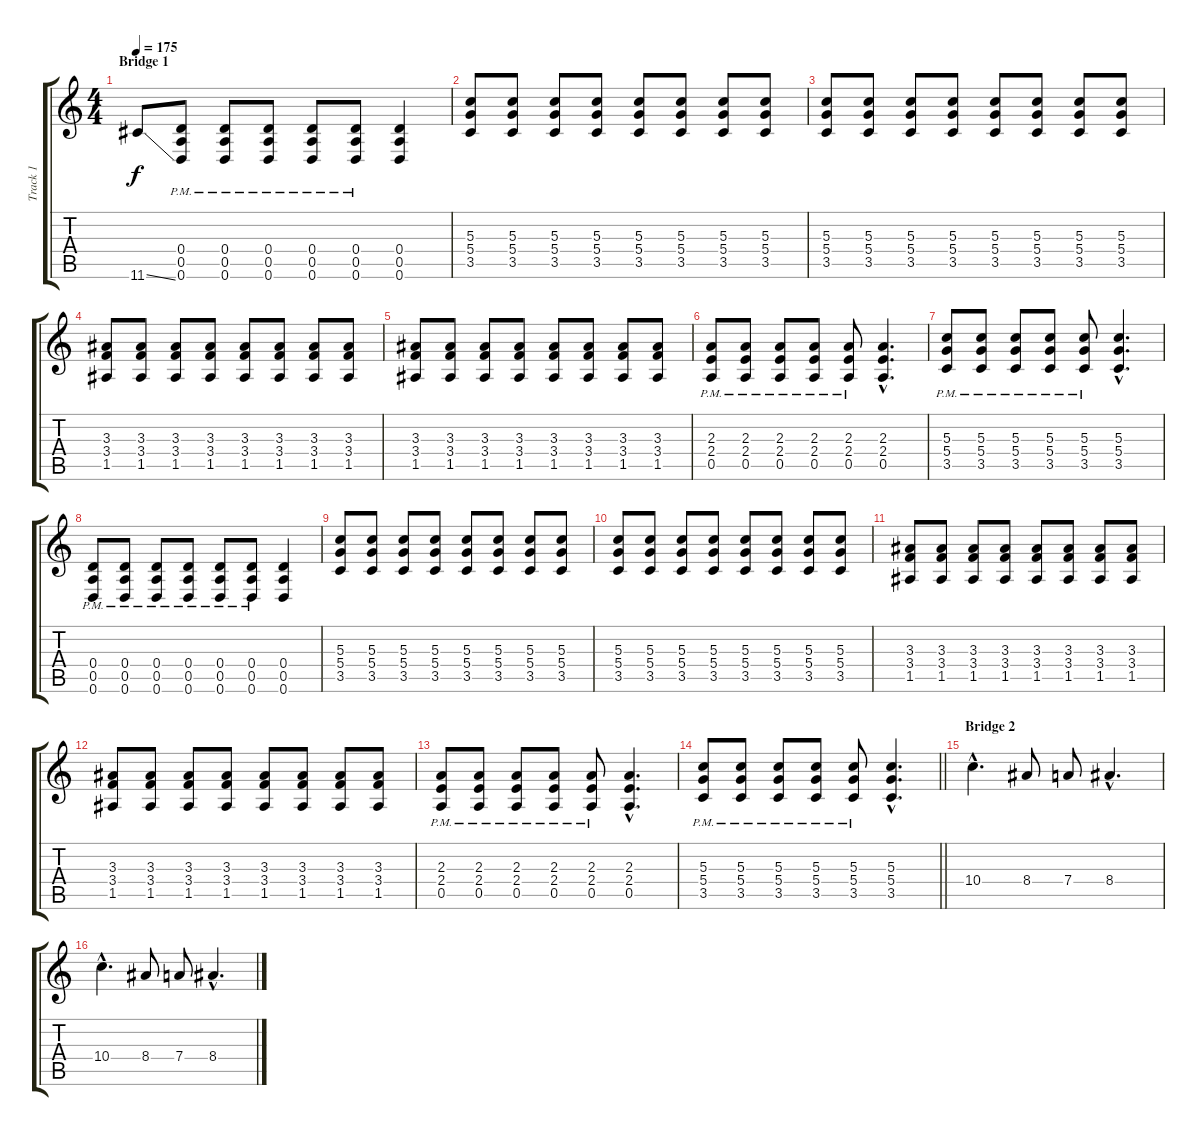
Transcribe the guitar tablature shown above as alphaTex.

\track ("Track 1" "Track 1") {instrument distortionguitar}
\staff {score tabs}
\tuning (E4 B3 G3 D3 A2 D2) {hide}
\ts (4 4)
\section ("" "Bridge 1")
\tempo 175
\clef g2
\ks c
11.6{ss}.8{dy f} (0.4{pm} 0.5{pm} 0.6{pm}).8 (0.4{pm} 0.5{pm} 0.6{pm}).8 (0.4{pm} 0.5{pm} 0.6{pm}).8 (0.4{pm} 0.5{pm} 0.6{pm}).8 (0.4{pm} 0.5{pm} 0.6{pm}).8 (0.4 0.5 0.6).4 |
(5.3 5.4 3.5).8 (5.3 5.4 3.5).8 (5.3 5.4 3.5).8 (5.3 5.4 3.5).8 (5.3 5.4 3.5).8 (5.3 5.4 3.5).8 (5.3 5.4 3.5).8 (5.3 5.4 3.5).8 |
(5.3 5.4 3.5).8 (5.3 5.4 3.5).8 (5.3 5.4 3.5).8 (5.3 5.4 3.5).8 (5.3 5.4 3.5).8 (5.3 5.4 3.5).8 (5.3 5.4 3.5).8 (5.3 5.4 3.5).8 |
(3.3 3.4 1.5).8 (3.3 3.4 1.5).8 (3.3 3.4 1.5).8 (3.3 3.4 1.5).8 (3.3 3.4 1.5).8 (3.3 3.4 1.5).8 (3.3 3.4 1.5).8 (3.3 3.4 1.5).8 |
(3.3 3.4 1.5).8 (3.3 3.4 1.5).8 (3.3 3.4 1.5).8 (3.3 3.4 1.5).8 (3.3 3.4 1.5).8 (3.3 3.4 1.5).8 (3.3 3.4 1.5).8 (3.3 3.4 1.5).8 |
(2.3{pm} 2.4{pm} 0.5{pm}).8 (2.3{pm} 2.4{pm} 0.5{pm}).8 (2.3{pm} 2.4{pm} 0.5{pm}).8 (2.3{pm} 2.4{pm} 0.5{pm}).8 (2.3{pm} 2.4{pm} 0.5{pm}).8 (2.3{hac} 2.4{hac} 0.5{hac}).4{d} |
(5.3{pm} 5.4{pm} 3.5{pm}).8 (5.3{pm} 5.4{pm} 3.5{pm}).8 (5.3{pm} 5.4{pm} 3.5{pm}).8 (5.3{pm} 5.4{pm} 3.5{pm}).8 (5.3{pm} 5.4{pm} 3.5{pm}).8 (5.3{hac} 5.4{hac} 3.5{hac}).4{d} |
(0.4{pm} 0.5{pm} 0.6{pm}).8 (0.4{pm} 0.5{pm} 0.6{pm}).8 (0.4{pm} 0.5{pm} 0.6{pm}).8 (0.4{pm} 0.5{pm} 0.6{pm}).8 (0.4{pm} 0.5{pm} 0.6{pm}).8 (0.4{pm} 0.5{pm} 0.6{pm}).8 (0.4 0.5 0.6).4 |
(5.3 5.4 3.5).8 (5.3 5.4 3.5).8 (5.3 5.4 3.5).8 (5.3 5.4 3.5).8 (5.3 5.4 3.5).8 (5.3 5.4 3.5).8 (5.3 5.4 3.5).8 (5.3 5.4 3.5).8 |
(5.3 5.4 3.5).8 (5.3 5.4 3.5).8 (5.3 5.4 3.5).8 (5.3 5.4 3.5).8 (5.3 5.4 3.5).8 (5.3 5.4 3.5).8 (5.3 5.4 3.5).8 (5.3 5.4 3.5).8 |
(3.3 3.4 1.5).8 (3.3 3.4 1.5).8 (3.3 3.4 1.5).8 (3.3 3.4 1.5).8 (3.3 3.4 1.5).8 (3.3 3.4 1.5).8 (3.3 3.4 1.5).8 (3.3 3.4 1.5).8 |
(3.3 3.4 1.5).8 (3.3 3.4 1.5).8 (3.3 3.4 1.5).8 (3.3 3.4 1.5).8 (3.3 3.4 1.5).8 (3.3 3.4 1.5).8 (3.3 3.4 1.5).8 (3.3 3.4 1.5).8 |
(2.3{pm} 2.4{pm} 0.5{pm}).8 (2.3{pm} 2.4{pm} 0.5{pm}).8 (2.3{pm} 2.4{pm} 0.5{pm}).8 (2.3{pm} 2.4{pm} 0.5{pm}).8 (2.3{pm} 2.4{pm} 0.5{pm}).8 (2.3{hac} 2.4{hac} 0.5{hac}).4{d} |
\barLineRight lightlight
(5.3{pm} 5.4{pm} 3.5{pm}).8 (5.3{pm} 5.4{pm} 3.5{pm}).8 (5.3{pm} 5.4{pm} 3.5{pm}).8 (5.3{pm} 5.4{pm} 3.5{pm}).8 (5.3{pm} 5.4{pm} 3.5{pm}).8 (5.3{hac} 5.4{hac} 3.5{hac}).4{d} |
\section ("" "Bridge 2")
10.4{hac}.4{d instrument electricguitarclean} 8.4.8 7.4.8 8.4{hac}.4{d} |
10.4{hac}.4{d} 8.4.8 7.4.8 8.4{hac}.4{d}
